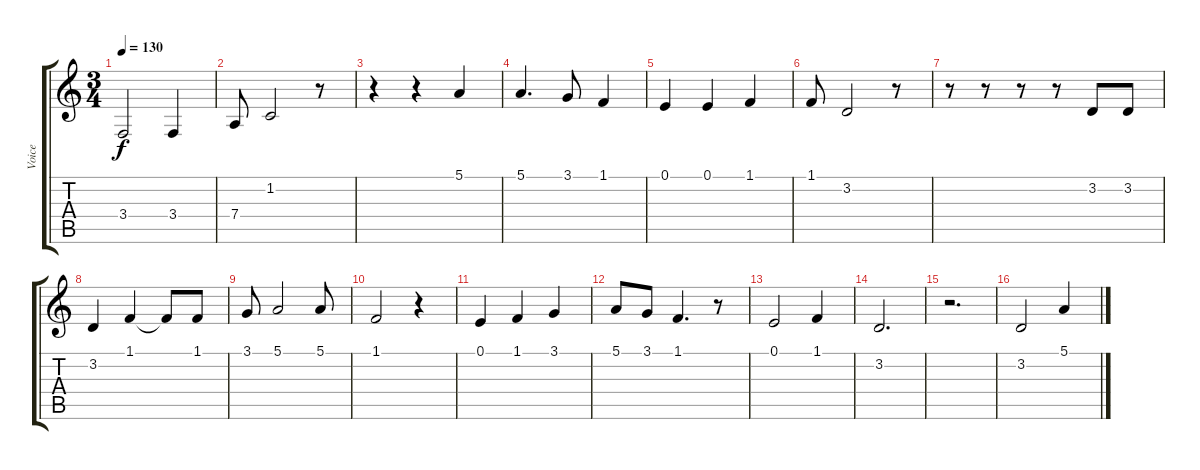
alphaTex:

\track ("Voice" "Voice") {instrument acousticgrandpiano}
\staff {score tabs}
\tuning (E4 B3 G3 D3 A2 E2) {hide}
\ts (3 4)
\tempo 130
\clef g2
\ks c
3.4{t}.2{dy f} 3.4.4 |
7.4.8 1.2.2 r.8 |
r.4 r.4 5.1.4 |
5.1.4{d} 3.1.8 1.1.4 |
0.1.4 0.1.4 1.1.4 |
1.1.8 3.2.2 r.8 |
r.8 r.8 r.8 r.8 3.2.8 3.2.8 |
3.2.4 1.1.4 1.1{t}.8 1.1.8 |
3.1.8 5.1.2 5.1.8 |
1.1.2 r.4 |
0.1.4 1.1.4 3.1.4 |
5.1.8 3.1.8 1.1.4{d} r.8 |
0.1.2 1.1.4 |
3.2.2{d} |
r.2{d} |
3.2.2 5.1.4
